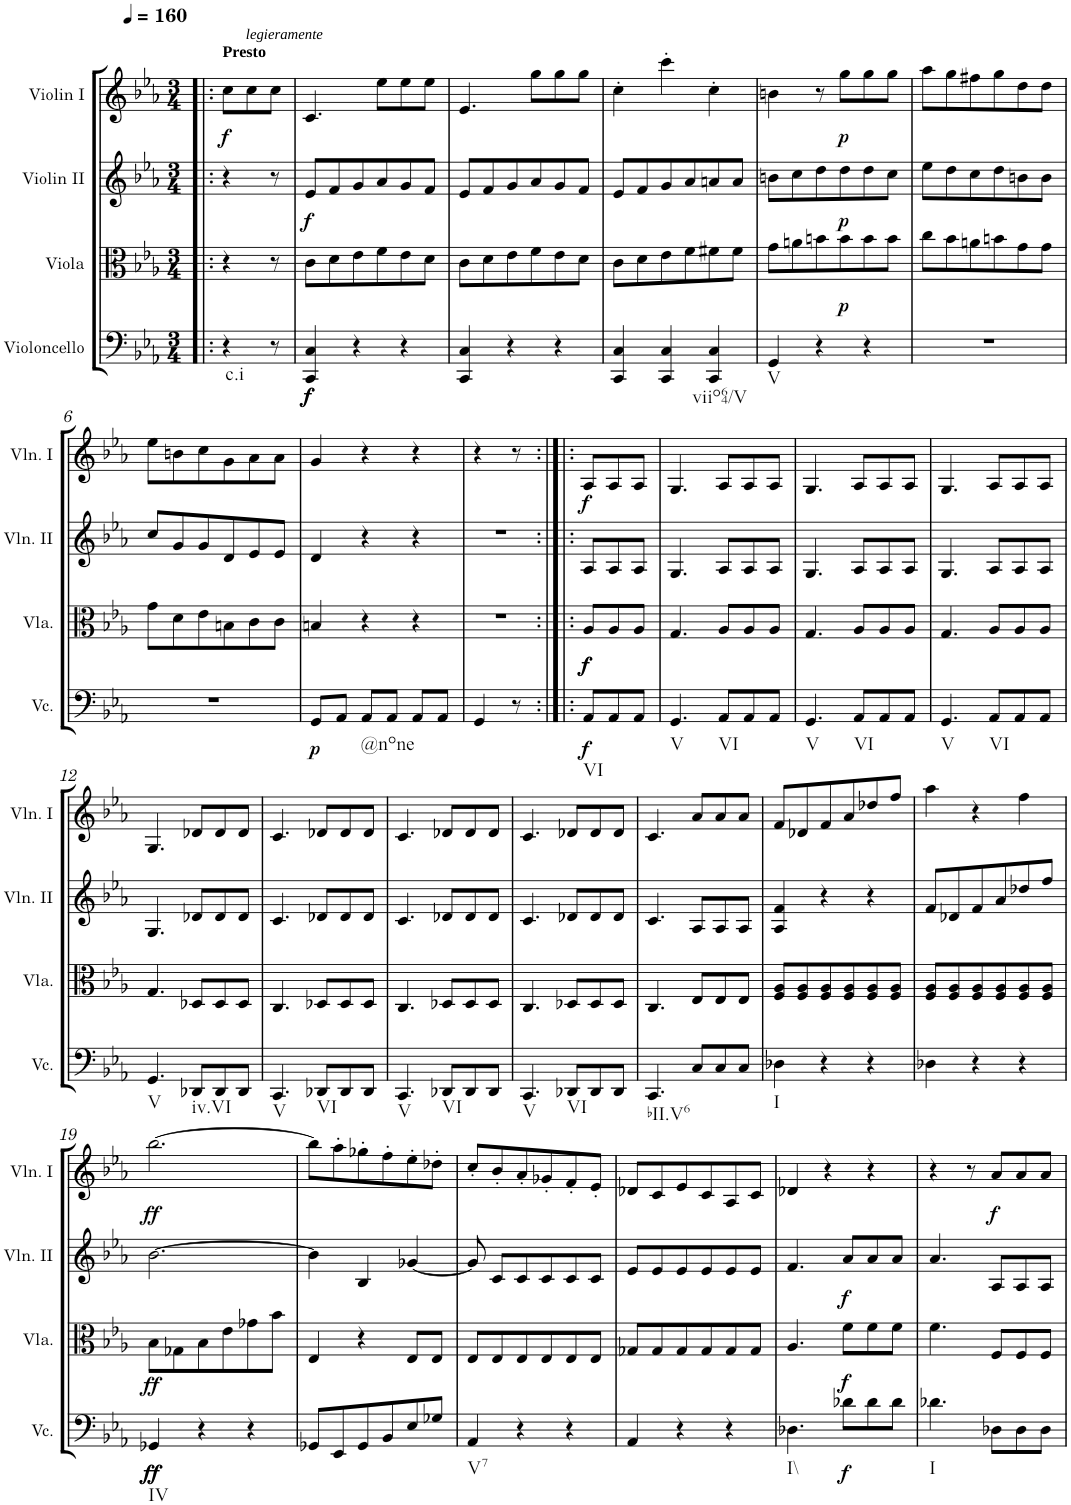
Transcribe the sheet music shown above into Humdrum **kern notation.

**kern	**dynam	**kern	**dynam	**kern	**dynam	**kern	**dynam
*part4	*part4	*part3	*part3	*part2	*part2	*part1	*part1
*staff4	*staff4	*staff3	*staff3	*staff2	*staff2	*staff1	*staff1
*I"Violoncello	*	*I"Viola	*	*I"Violin II	*	*I"Violin I	*
*I'Vc.	*	*I'Vla.	*	*I'Vln. II	*	*I'Vln. I	*
*clefF4	*	*clefC3	*	*clefG2	*	*clefG2	*
*k[b-e-a-]	*	*k[b-e-a-]	*	*k[b-e-a-]	*	*k[b-e-a-]	*
*c:	*	*c:	*	*c:	*	*c:	*
*M3/4	*	*M3/4	*	*M3/4	*	*M3/4	*
*MM160	*	*MM160	*	*MM160	*	*MM160	*
=!|:	=!|:	=!|:	=!|:	=!|:	=!|:	=!|:	=!|:
!	!	!	!	!	!	!LO:TX:a:B:t=Presto	!
!LO:TX:b:t=c.i	!	!	!	!	!	!	!
!	!	!	!	!	!	!	!LO:DY:b
4r	.	4r	.	4r	.	8cc\L	f
!	!	!	!	!	!	!LO:TX:a:i:t=legieramente	!
.	.	.	.	.	.	8cc\	.
8r	.	8r	.	8r	.	8cc\J	.
=1	=1	=1	=1	=1	=1	=1	=1
!	!LO:DY:b	!	!	!	!	!	!
!	!LO:DY:n=1:b	!	!	!	!LO:DY:b	!	!
4CC/ 4C/	f f	8c\L	.	8e-/L	f	4.c/	.
.	.	8d\	.	8f/	.	.	.
4r	.	8e-\	.	8g/	.	.	.
.	.	8f\	.	8a-/	.	8ee-\L	.
4r	.	8e-\	.	8g/	.	8ee-\	.
.	.	8d\J	.	8f/J	.	8ee-\J	.
=2	=2	=2	=2	=2	=2	=2	=2
4CC/ 4C/	.	8c\L	.	8e-/L	.	4.e-/	.
.	.	8d\	.	8f/	.	.	.
4r	.	8e-\	.	8g/	.	.	.
.	.	8f\	.	8a-/	.	8gg\L	.
4r	.	8e-\	.	8g/	.	8gg\	.
.	.	8d\J	.	8f/J	.	8gg\J	.
=3	=3	=3	=3	=3	=3	=3	=3
4CC/ 4C/	.	8c\L	.	8e-/L	.	4cc'\	.
.	.	8d\	.	8f/	.	.	.
4CC/ 4C/	.	8e-\	.	8g/	.	4ccc'\	.
.	.	8f\	.	8a-/	.	.	.
!LO:TX:b:t=viio64/V	!	!	!	!	!	!	!
4CC/ 4C/	.	8f#X\	.	8an/	.	4cc'\	.
.	.	8f#\J	.	8a/J	.	.	.
=4	=4	=4	=4	=4	=4	=4	=4
!LO:TX:b:t=V	!	!	!	!	!	!	!
4GG/	.	8g\L	.	8bn\L	.	4bn\	.
.	.	8an\	.	8cc\	.	.	.
4r	.	8bn\	.	8dd\	.	8r	.
!	!	!	!LO:DY:b	!	!LO:DY:b	!	!LO:DY:b
.	.	8b\	p	8dd\	p	8gg\L	p
4r	.	8b\	.	8dd\	.	8gg\	.
.	.	8b\J	.	8cc\J	.	8gg\J	.
=5	=5	=5	=5	=5	=5	=5	=5
2.r	.	8cc\L	.	8ee-\L	.	8aa-\L	.
.	.	8b-\	.	8dd\	.	8gg\	.
.	.	8an\	.	8cc\	.	8ff#X\	.
.	.	8bn\	.	8dd\	.	8gg\	.
.	.	8g\	.	8bn\	.	8dd\	.
.	.	8g\J	.	8b\J	.	8dd\J	.
!!LO:LB:g=z
=6	=6	=6	=6	=6	=6	=6	=6
2.r	.	8g\L	.	8cc/L	.	8ee-\L	.
.	.	8d\	.	8g/	.	8bn\	.
.	.	8e-\	.	8g/	.	8cc\	.
.	.	8Bn\	.	8d/	.	8g\	.
.	.	8c\	.	8e-/	.	8a-\	.
.	.	8c\J	.	8e-/J	.	8a-\J	.
=7	=7	=7	=7	=7	=7	=7	=7
!	!LO:DY:b	!	!	!	!	!	!
8GG/L	p	4Bn/	.	4d/	.	4g/	.
8AA-/J	.	.	.	.	.	.	.
!LO:TX:b:t=@none	!	!	!	!	!	!	!
8AA-/L	.	4r	.	4r	.	4r	.
8AA-/J	.	.	.	.	.	.	.
8AA-/L	.	4r	.	4r	.	4r	.
8AA-/J	.	.	.	.	.	.	.
=8	=8	=8	=8	=8	=8	=8	=8
4GG/	.	2.r	.	2.r	.	4r	.
8r	.	.	.	.	.	8r	.
4.ryy	.	.	.	.	.	4.ryy	.
=8X1:|!|:	=8X1:|!|:	=8X1:|!|:	=8X1:|!|:	=8X1:|!|:	=8X1:|!|:	=8X1:|!|:	=8X1:|!|:
!LO:TX:b:t=VI	!	!	!	!	!	!	!
!	!LO:DY:b	!	!LO:DY:b	!	!	!	!
!	!	!	!LO:DY:n=1:b	!	!	!	!LO:DY:b
8AA-/L	f	8A-/L	f f	8A-/L	.	8A-/L	f
8AA-/	.	8A-/	.	8A-/	.	8A-/	.
8AA-/J	.	8A-/J	.	8A-/J	.	8A-/J	.
=9	=9	=9	=9	=9	=9	=9	=9
!LO:TX:b:t=V	!	!	!	!	!	!	!
4.GG/	.	4.G/	.	4.G/	.	4.G/	.
!LO:TX:b:t=VI	!	!	!	!	!	!	!
8AA-/L	.	8A-/L	.	8A-/L	.	8A-/L	.
8AA-/	.	8A-/	.	8A-/	.	8A-/	.
8AA-/J	.	8A-/J	.	8A-/J	.	8A-/J	.
=10	=10	=10	=10	=10	=10	=10	=10
!LO:TX:b:t=V	!	!	!	!	!	!	!
4.GG/	.	4.G/	.	4.G/	.	4.G/	.
!LO:TX:b:t=VI	!	!	!	!	!	!	!
8AA-/L	.	8A-/L	.	8A-/L	.	8A-/L	.
8AA-/	.	8A-/	.	8A-/	.	8A-/	.
8AA-/J	.	8A-/J	.	8A-/J	.	8A-/J	.
=11	=11	=11	=11	=11	=11	=11	=11
!LO:TX:b:t=V	!	!	!	!	!	!	!
4.GG/	.	4.G/	.	4.G/	.	4.G/	.
!LO:TX:b:t=VI	!	!	!	!	!	!	!
8AA-/L	.	8A-/L	.	8A-/L	.	8A-/L	.
8AA-/	.	8A-/	.	8A-/	.	8A-/	.
8AA-/J	.	8A-/J	.	8A-/J	.	8A-/J	.
!!LO:LB:g=z
=12	=12	=12	=12	=12	=12	=12	=12
!LO:TX:b:t=V	!	!	!	!	!	!	!
4.GG/	.	4.G/	.	4.G/	.	4.G/	.
!LO:TX:b:t=iv.VI	!	!	!	!	!	!	!
8DD-X/L	.	8D-X/L	.	8d-X/L	.	8d-X/L	.
8DD-/	.	8D-/	.	8d-/	.	8d-/	.
8DD-/J	.	8D-/J	.	8d-/J	.	8d-/J	.
=13	=13	=13	=13	=13	=13	=13	=13
!LO:TX:b:t=V	!	!	!	!	!	!	!
4.CC/	.	4.C/	.	4.c/	.	4.c/	.
!LO:TX:b:t=VI	!	!	!	!	!	!	!
8DD-X/L	.	8D-X/L	.	8d-X/L	.	8d-X/L	.
8DD-/	.	8D-/	.	8d-/	.	8d-/	.
8DD-/J	.	8D-/J	.	8d-/J	.	8d-/J	.
=14	=14	=14	=14	=14	=14	=14	=14
!LO:TX:b:t=V	!	!	!	!	!	!	!
4.CC/	.	4.C/	.	4.c/	.	4.c/	.
!LO:TX:b:t=VI	!	!	!	!	!	!	!
8DD-X/L	.	8D-X/L	.	8d-X/L	.	8d-X/L	.
8DD-/	.	8D-/	.	8d-/	.	8d-/	.
8DD-/J	.	8D-/J	.	8d-/J	.	8d-/J	.
=15	=15	=15	=15	=15	=15	=15	=15
!LO:TX:b:t=V	!	!	!	!	!	!	!
4.CC/	.	4.C/	.	4.c/	.	4.c/	.
!LO:TX:b:t=VI	!	!	!	!	!	!	!
8DD-X/L	.	8D-X/L	.	8d-X/L	.	8d-X/L	.
8DD-/	.	8D-/	.	8d-/	.	8d-/	.
8DD-/J	.	8D-/J	.	8d-/J	.	8d-/J	.
=16	=16	=16	=16	=16	=16	=16	=16
!LO:TX:b:t=bII.V6	!	!	!	!	!	!	!
4.CC/	.	4.C/	.	4.c/	.	4.c/	.
8C/L	.	8E-/L	.	8A-/L	.	8a-/L	.
8C/	.	8E-/	.	8A-/	.	8a-/	.
8C/J	.	8E-/J	.	8A-/J	.	8a-/J	.
=17	=17	=17	=17	=17	=17	=17	=17
!LO:TX:b:t=I	!	!	!	!	!	!	!
4D-X\	.	8F/ 8A-/L	.	4A-/ 4f/	.	8f/L	.
.	.	8F/ 8A-/	.	.	.	8d-X/	.
4r	.	8F/ 8A-/	.	4r	.	8f/	.
.	.	8F/ 8A-/	.	.	.	8a-/	.
4r	.	8F/ 8A-/	.	4r	.	8dd-X/	.
.	.	8F/ 8A-/J	.	.	.	8ff/J	.
=18	=18	=18	=18	=18	=18	=18	=18
4D-X\	.	8F/ 8A-/L	.	8f/L	.	4aa-\	.
.	.	8F/ 8A-/	.	8d-X/	.	.	.
4r	.	8F/ 8A-/	.	8f/	.	4r	.
.	.	8F/ 8A-/	.	8a-/	.	.	.
4r	.	8F/ 8A-/	.	8dd-X/	.	4ff\	.
.	.	8F/ 8A-/J	.	8ff/J	.	.	.
!!LO:LB:g=z
=19	=19	=19	=19	=19	=19	=19	=19
!LO:TX:b:t=IV	!	!	!	!	!	!	!
!	!LO:DY:b	!	!	!	!	!	!
!	!LO:DY:n=1:b	!	!LO:DY:b	!	!	!	!LO:DY:b
4GG-X/	ff ff	8B-\L	ff	[2.b-\	.	[2.bb-\	ff
.	.	8G-X\	.	.	.	.	.
4r	.	8B-\	.	.	.	.	.
.	.	8e-\	.	.	.	.	.
4r	.	8g-X\	.	.	.	.	.
.	.	8b-\J	.	.	.	.	.
=20	=20	=20	=20	=20	=20	=20	=20
8GG-X/L	.	4E-/	.	4b-\]	.	8bb-\L]	.
8EE-/	.	.	.	.	.	8aa-'\	.
8GG-/	.	4r	.	4B-/	.	8gg-X'\	.
8BB-/	.	.	.	.	.	8ff'\	.
8E-/	.	8E-/L	.	[4g-X/	.	8ee-'\	.
8G-X/J	.	8E-/J	.	.	.	8dd-X'\J	.
=21	=21	=21	=21	=21	=21	=21	=21
!LO:TX:b:t=V7	!	!	!	!	!	!	!
4AA-/	.	8E-/L	.	8g-/]	.	8cc'/L	.
.	.	8E-/	.	8c/L	.	8b-'/	.
4r	.	8E-/	.	8c/	.	8a-'/	.
.	.	8E-/	.	8c/	.	8g-X'/	.
4r	.	8E-/	.	8c/	.	8f'/	.
.	.	8E-/J	.	8c/J	.	8e-'/J	.
=22	=22	=22	=22	=22	=22	=22	=22
4AA-/	.	8G-X/L	.	8e-/L	.	8d-X/L	.
.	.	8G-/	.	8e-/	.	8c/	.
4r	.	8G-/	.	8e-/	.	8e-/	.
.	.	8G-/	.	8e-/	.	8c/	.
4r	.	8G-/	.	8e-/	.	8A-/	.
.	.	8G-/J	.	8e-/J	.	8c/J	.
=23	=23	=23	=23	=23	=23	=23	=23
!LO:TX:b:t=I\\	!	!	!	!	!	!	!
4.D-X\	.	4.A-/	.	4.f/	.	4d-X/	.
.	.	.	.	.	.	4r	.
!	!LO:DY:b	!	!LO:DY:b	!	!LO:DY:b	!	!
8d-X\L	f	8f\L	f	8a-/L	f	.	.
8d-\	.	8f\	.	8a-/	.	4r	.
8d-\J	.	8f\J	.	8a-/J	.	.	.
=24	=24	=24	=24	=24	=24	=24	=24
!LO:TX:b:t=I	!	!	!	!	!	!	!
4.d-X\	.	4.f\	.	4.a-/	.	4r	.
.	.	.	.	.	.	8r	.
!	!	!	!	!	!	!	!LO:DY:b
8D-X\L	.	8F/L	.	8A-/L	.	8a-/L	f
8D-\	.	8F/	.	8A-/	.	8a-/	.
8D-\J	.	8F/J	.	8A-/J	.	8a-/J	.
=	=	=	=	=	=	=	=
*-	*-	*-	*-	*-	*-	*-	*-
